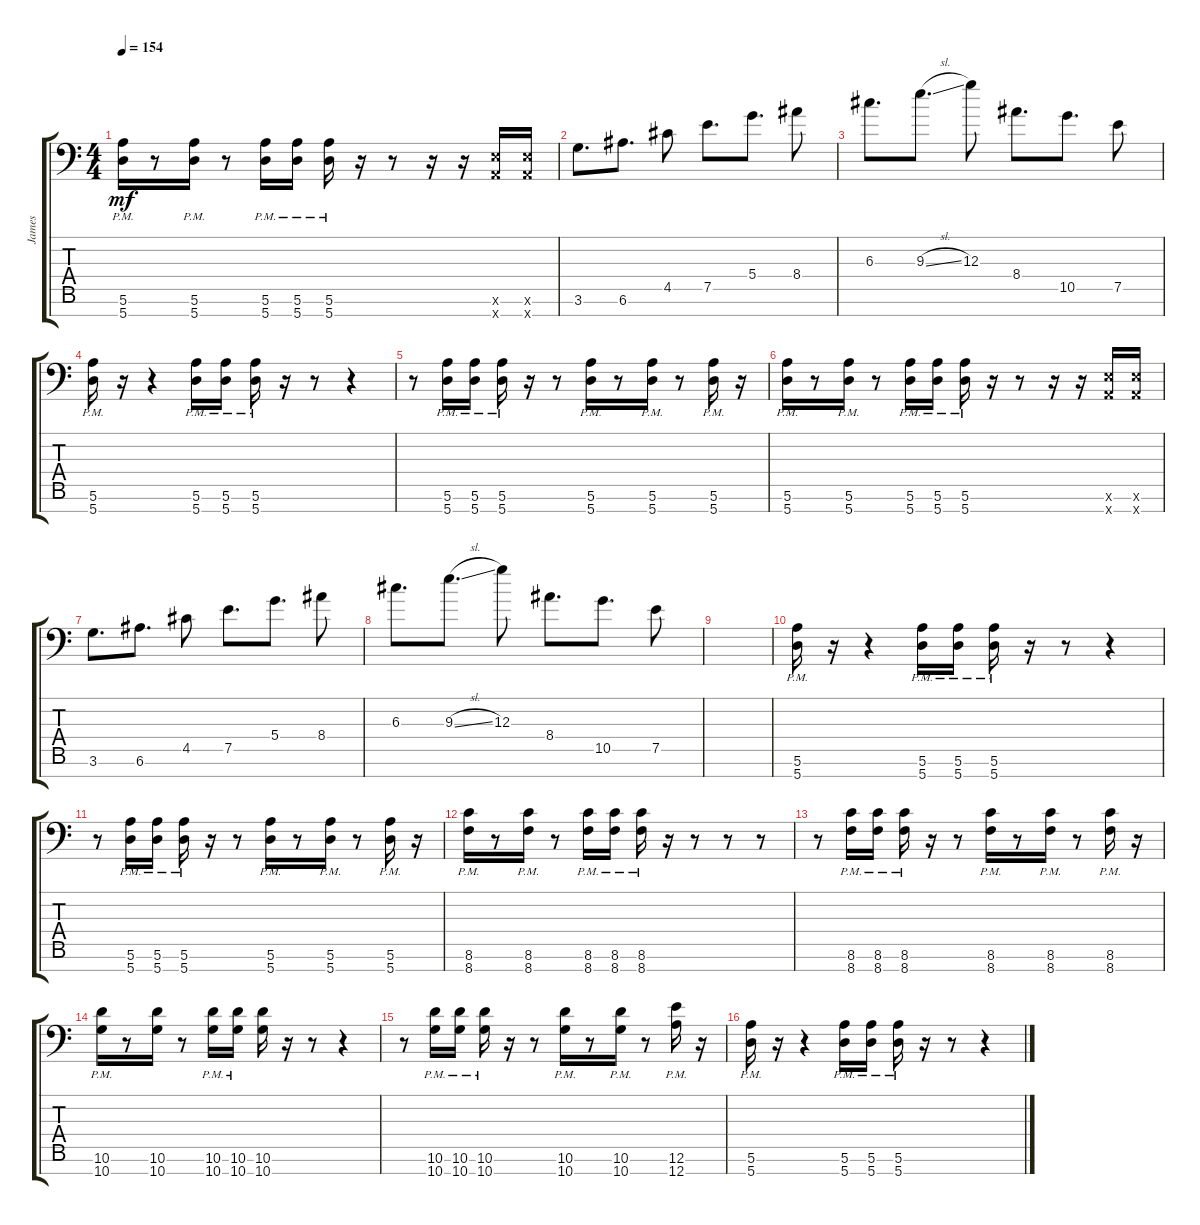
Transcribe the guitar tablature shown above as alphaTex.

\track ("James" "James") {instrument distortionguitar}
\staff {score tabs}
\tuning (E4 B3 G3 D3 A2 E2 A1) {hide}
\ts (4 4)
\tempo 154
\clef f4
\ks c
(5.6{pm} 5.7{pm}).16{dy mf} r.8 (5.6{pm} 5.7{pm}).16 r.8 (5.6{pm} 5.7{pm}).16 (5.6{pm} 5.7{pm}).16 (5.6{pm} 5.7{pm}).16 r.16 r.8 r.16 r.16 (0.6{x} 0.7{x}).16 (0.6{x} 0.7{x}).16 |
3.6.8{d} 6.6.8{d} 4.5.8 7.5.8{d} 5.4.8{d} 8.4.8 |
6.3.8{d} 9.3{sl}.8{d} 12.3.8 8.4.8{d} 10.5.8{d} 7.5.8 |
(5.6{pm} 5.7{pm}).16 r.16 r.4 (5.6{pm} 5.7{pm}).16 (5.6{pm} 5.7{pm}).16 (5.6{pm} 5.7{pm}).16 r.16 r.8 r.4 |
r.8 (5.6{pm} 5.7{pm}).16 (5.6{pm} 5.7{pm}).16 (5.6{pm} 5.7{pm}).16 r.16 r.8 (5.6{pm} 5.7{pm}).16 r.8 (5.6{pm} 5.7{pm}).16 r.8 (5.6{pm} 5.7{pm}).16 r.16 |
(5.6{pm} 5.7{pm}).16 r.8 (5.6{pm} 5.7{pm}).16 r.8 (5.6{pm} 5.7{pm}).16 (5.6{pm} 5.7{pm}).16 (5.6{pm} 5.7{pm}).16 r.16 r.8 r.16 r.16 (0.6{x} 0.7{x}).16 (0.6{x} 0.7{x}).16 |
3.6.8{d} 6.6.8{d} 4.5.8 7.5.8{d} 5.4.8{d} 8.4.8 |
6.3.8{d} 9.3{sl}.8{d} 12.3.8 8.4.8{d} 10.5.8{d} 7.5.8 |
|
(5.6{pm} 5.7{pm}).16 r.16 r.4 (5.6{pm} 5.7{pm}).16 (5.6{pm} 5.7{pm}).16 (5.6{pm} 5.7{pm}).16 r.16 r.8 r.4 |
r.8 (5.6{pm} 5.7{pm}).16 (5.6{pm} 5.7{pm}).16 (5.6{pm} 5.7{pm}).16 r.16 r.8 (5.6{pm} 5.7{pm}).16 r.8 (5.6{pm} 5.7{pm}).16 r.8 (5.6{pm} 5.7{pm}).16 r.16 |
(8.6{pm} 8.7{pm}).16 r.8 (8.6{pm} 8.7{pm}).16 r.8 (8.6{pm} 8.7{pm}).16 (8.6{pm} 8.7{pm}).16 (8.6{pm} 8.7{pm}).16 r.16 r.8 r.8 r.8 |
r.8 (8.6{pm} 8.7{pm}).16 (8.6{pm} 8.7{pm}).16 (8.6{pm} 8.7{pm}).16 r.16 r.8 (8.6{pm} 8.7{pm}).16 r.8 (8.6{pm} 8.7{pm}).16 r.8 (8.6{pm} 8.7{pm}).16 r.16 |
(10.6{pm} 10.7{pm}).16 r.8 (10.6 10.7).16 r.8 (10.6{pm} 10.7{pm}).16 (10.6{pm} 10.7{pm}).16 (10.6 10.7).16 r.16 r.8 r.4 |
r.8 (10.6{pm} 10.7{pm}).16 (10.6{pm} 10.7{pm}).16 (10.6{pm} 10.7{pm}).16 r.16 r.8 (10.6{pm} 10.7{pm}).16 r.8 (10.6{pm} 10.7{pm}).16 r.8 (12.6{pm} 12.7{pm}).16 r.16 |
(5.6{pm} 5.7{pm}).16 r.16 r.4 (5.6{pm} 5.7{pm}).16 (5.6{pm} 5.7{pm}).16 (5.6{pm} 5.7{pm}).16 r.16 r.8 r.4
